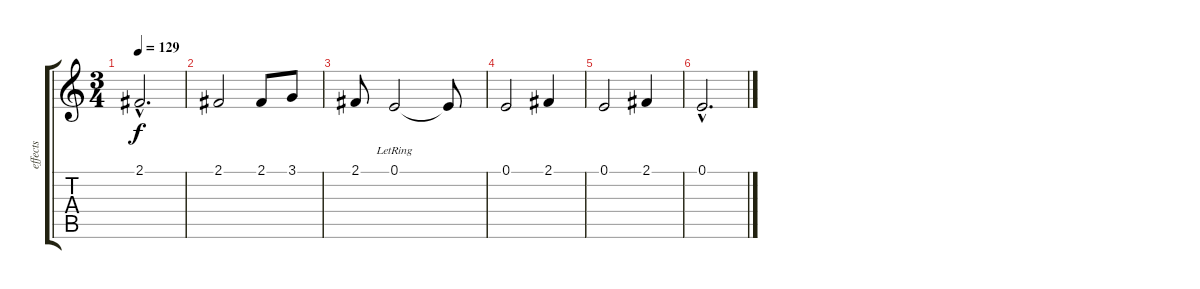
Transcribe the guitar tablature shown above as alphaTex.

\track ("effects" "effects") {instrument fx5brightness}
\staff {score tabs}
\tuning (E4 B3 G3 D3 A2 E2) {hide}
\ts (3 4)
\tempo 129
\clef g2
\ks c
2.1{hac}.2{d dy f} |
2.1.2 2.1.8 3.1.8 |
2.1.8 0.1{lr}.2 0.1{t}.8 |
0.1.2 2.1.4 |
0.1.2{volume 0} 2.1.4 |
0.1{hac}.2{d}
